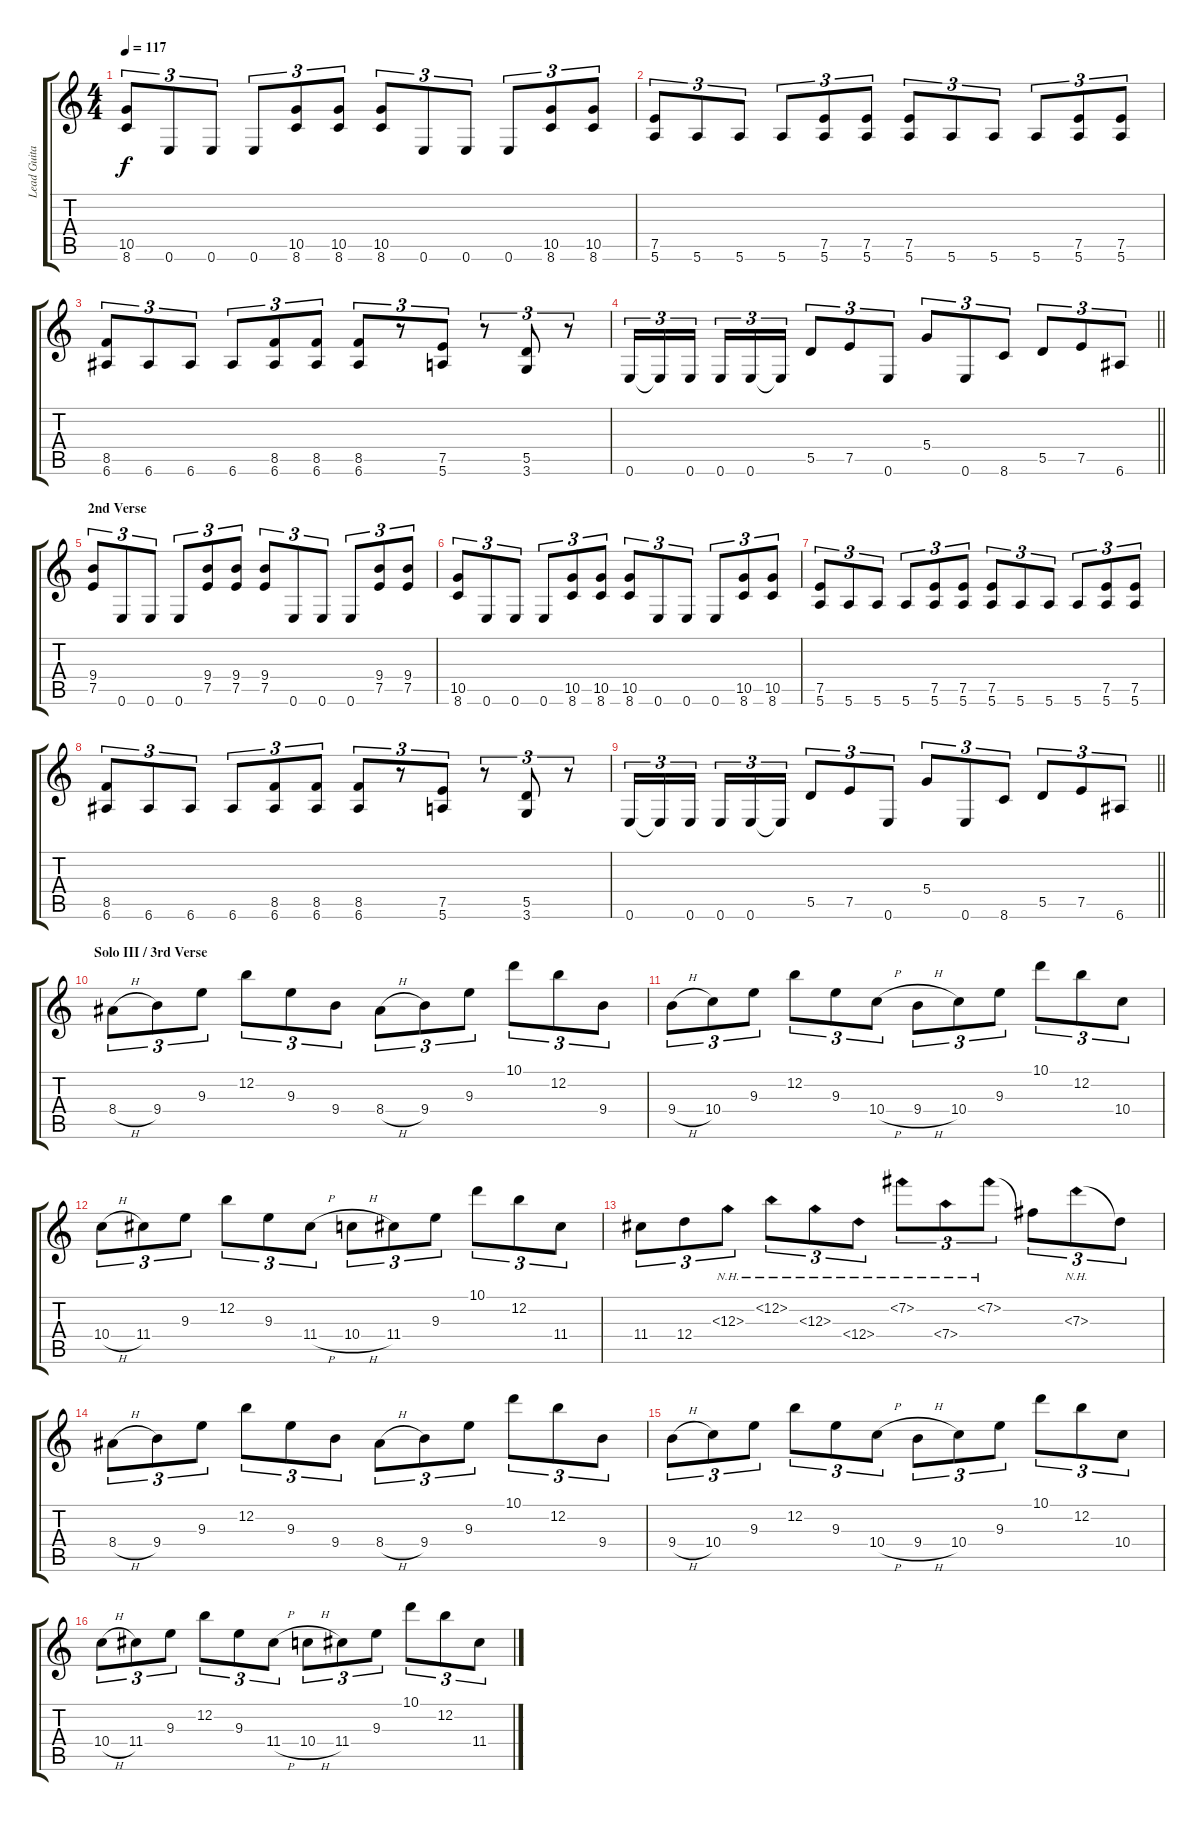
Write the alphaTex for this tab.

\track ("Lead Guitar (Jeff Young)" "Lead Guita") {instrument overdrivenguitar}
\staff {score tabs}
\tuning (E4 B3 G3 D3 A2 E2) {hide}
\ts (4 4)
\tempo 117
\clef g2
\ks c
(10.5 8.6).8{tu (3 2) dy f} 0.6.8{tu (3 2)} 0.6.8{tu (3 2)} 0.6.8{tu (3 2)} (10.5 8.6).8{tu (3 2)} (10.5 8.6).8{tu (3 2)} (10.5 8.6).8{tu (3 2)} 0.6.8{tu (3 2)} 0.6.8{tu (3 2)} 0.6.8{tu (3 2)} (10.5 8.6).8{tu (3 2)} (10.5 8.6).8{tu (3 2)} |
(7.5 5.6).8{tu (3 2)} 5.6.8{tu (3 2)} 5.6.8{tu (3 2)} 5.6.8{tu (3 2)} (7.5 5.6).8{tu (3 2)} (7.5 5.6).8{tu (3 2)} (7.5 5.6).8{tu (3 2)} 5.6.8{tu (3 2)} 5.6.8{tu (3 2)} 5.6.8{tu (3 2)} (7.5 5.6).8{tu (3 2)} (7.5 5.6).8{tu (3 2)} |
(8.5 6.6).8{tu (3 2)} 6.6.8{tu (3 2)} 6.6.8{tu (3 2)} 6.6.8{tu (3 2)} (8.5 6.6).8{tu (3 2)} (8.5 6.6).8{tu (3 2)} (8.5 6.6).8{tu (3 2)} r.8{tu (3 2)} (7.5 5.6).8{tu (3 2)} r.8{tu (3 2)} (5.5 3.6).8{tu (3 2)} r.8{tu (3 2)} |
\barLineRight lightlight
0.6.16{tu (3 2)} 0.6{t}.16{tu (3 2)} 0.6.16{tu (3 2) beam splitsecondary} 0.6.16{tu (3 2)} 0.6.16{tu (3 2)} 0.6{t}.16{tu (3 2)} 5.5.8{tu (3 2)} 7.5.8{tu (3 2)} 0.6.8{tu (3 2)} 5.4.8{tu (3 2)} 0.6.8{tu (3 2)} 8.6.8{tu (3 2)} 5.5.8{tu (3 2)} 7.5.8{tu (3 2)} 6.6.8{tu (3 2)} |
\section ("" "2nd Verse")
(9.4 7.5).8{tu (3 2)} 0.6.8{tu (3 2)} 0.6.8{tu (3 2)} 0.6.8{tu (3 2)} (9.4 7.5).8{tu (3 2)} (9.4 7.5).8{tu (3 2)} (9.4 7.5).8{tu (3 2)} 0.6.8{tu (3 2)} 0.6.8{tu (3 2)} 0.6.8{tu (3 2)} (9.4 7.5).8{tu (3 2)} (9.4 7.5).8{tu (3 2)} |
(10.5 8.6).8{tu (3 2)} 0.6.8{tu (3 2)} 0.6.8{tu (3 2)} 0.6.8{tu (3 2)} (10.5 8.6).8{tu (3 2)} (10.5 8.6).8{tu (3 2)} (10.5 8.6).8{tu (3 2)} 0.6.8{tu (3 2)} 0.6.8{tu (3 2)} 0.6.8{tu (3 2)} (10.5 8.6).8{tu (3 2)} (10.5 8.6).8{tu (3 2)} |
(7.5 5.6).8{tu (3 2)} 5.6.8{tu (3 2)} 5.6.8{tu (3 2)} 5.6.8{tu (3 2)} (7.5 5.6).8{tu (3 2)} (7.5 5.6).8{tu (3 2)} (7.5 5.6).8{tu (3 2)} 5.6.8{tu (3 2)} 5.6.8{tu (3 2)} 5.6.8{tu (3 2)} (7.5 5.6).8{tu (3 2)} (7.5 5.6).8{tu (3 2)} |
(8.5 6.6).8{tu (3 2)} 6.6.8{tu (3 2)} 6.6.8{tu (3 2)} 6.6.8{tu (3 2)} (8.5 6.6).8{tu (3 2)} (8.5 6.6).8{tu (3 2)} (8.5 6.6).8{tu (3 2)} r.8{tu (3 2)} (7.5 5.6).8{tu (3 2)} r.8{tu (3 2)} (5.5 3.6).8{tu (3 2)} r.8{tu (3 2)} |
\barLineRight lightlight
0.6.16{tu (3 2)} 0.6{t}.16{tu (3 2)} 0.6.16{tu (3 2) beam splitsecondary} 0.6.16{tu (3 2)} 0.6.16{tu (3 2)} 0.6{t}.16{tu (3 2)} 5.5.8{tu (3 2)} 7.5.8{tu (3 2)} 0.6.8{tu (3 2)} 5.4.8{tu (3 2)} 0.6.8{tu (3 2)} 8.6.8{tu (3 2)} 5.5.8{tu (3 2)} 7.5.8{tu (3 2)} 6.6.8{tu (3 2)} |
\section ("" "Solo III / 3rd Verse")
8.4{h}.8{tu (3 2)} 9.4.8{tu (3 2)} 9.3.8{tu (3 2)} 12.2.8{tu (3 2)} 9.3.8{tu (3 2)} 9.4.8{tu (3 2)} 8.4{h}.8{tu (3 2)} 9.4.8{tu (3 2)} 9.3.8{tu (3 2)} 10.1.8{tu (3 2)} 12.2.8{tu (3 2)} 9.4.8{tu (3 2)} |
9.4{h}.8{tu (3 2)} 10.4.8{tu (3 2)} 9.3.8{tu (3 2)} 12.2.8{tu (3 2)} 9.3.8{tu (3 2)} 10.4{h}.8{tu (3 2)} 9.4{h}.8{tu (3 2)} 10.4.8{tu (3 2)} 9.3.8{tu (3 2)} 10.1.8{tu (3 2)} 12.2.8{tu (3 2)} 10.4.8{tu (3 2)} |
10.4{h}.8{tu (3 2)} 11.4.8{tu (3 2)} 9.3.8{tu (3 2)} 12.2.8{tu (3 2)} 9.3.8{tu (3 2)} 11.4{h}.8{tu (3 2)} 10.4{h}.8{tu (3 2)} 11.4.8{tu (3 2)} 9.3.8{tu (3 2)} 10.1.8{tu (3 2)} 12.2.8{tu (3 2)} 11.4.8{tu (3 2)} |
11.4.8{tu (3 2)} 12.4.8{tu (3 2)} 12.3{nh}.8{tu (3 2)} 12.2{nh}.8{tu (3 2)} 12.3{nh}.8{tu (3 2)} 12.4{nh}.8{tu (3 2)} 7.2{nh}.8{tu (3 2)} 7.4{nh}.8{tu (3 2)} 7.2{nh}.8{tu (3 2)} 7.2{t}.8{tu (3 2)} 7.3{nh}.8{tu (3 2)} 7.3{t}.8{tu (3 2)} |
8.4{h}.8{tu (3 2)} 9.4.8{tu (3 2)} 9.3.8{tu (3 2)} 12.2.8{tu (3 2)} 9.3.8{tu (3 2)} 9.4.8{tu (3 2)} 8.4{h}.8{tu (3 2)} 9.4.8{tu (3 2)} 9.3.8{tu (3 2)} 10.1.8{tu (3 2)} 12.2.8{tu (3 2)} 9.4.8{tu (3 2)} |
9.4{h}.8{tu (3 2)} 10.4.8{tu (3 2)} 9.3.8{tu (3 2)} 12.2.8{tu (3 2)} 9.3.8{tu (3 2)} 10.4{h}.8{tu (3 2)} 9.4{h}.8{tu (3 2)} 10.4.8{tu (3 2)} 9.3.8{tu (3 2)} 10.1.8{tu (3 2)} 12.2.8{tu (3 2)} 10.4.8{tu (3 2)} |
10.4{h}.8{tu (3 2)} 11.4.8{tu (3 2)} 9.3.8{tu (3 2)} 12.2.8{tu (3 2)} 9.3.8{tu (3 2)} 11.4{h}.8{tu (3 2)} 10.4{h}.8{tu (3 2)} 11.4.8{tu (3 2)} 9.3.8{tu (3 2)} 10.1.8{tu (3 2)} 12.2.8{tu (3 2)} 11.4.8{tu (3 2)}
